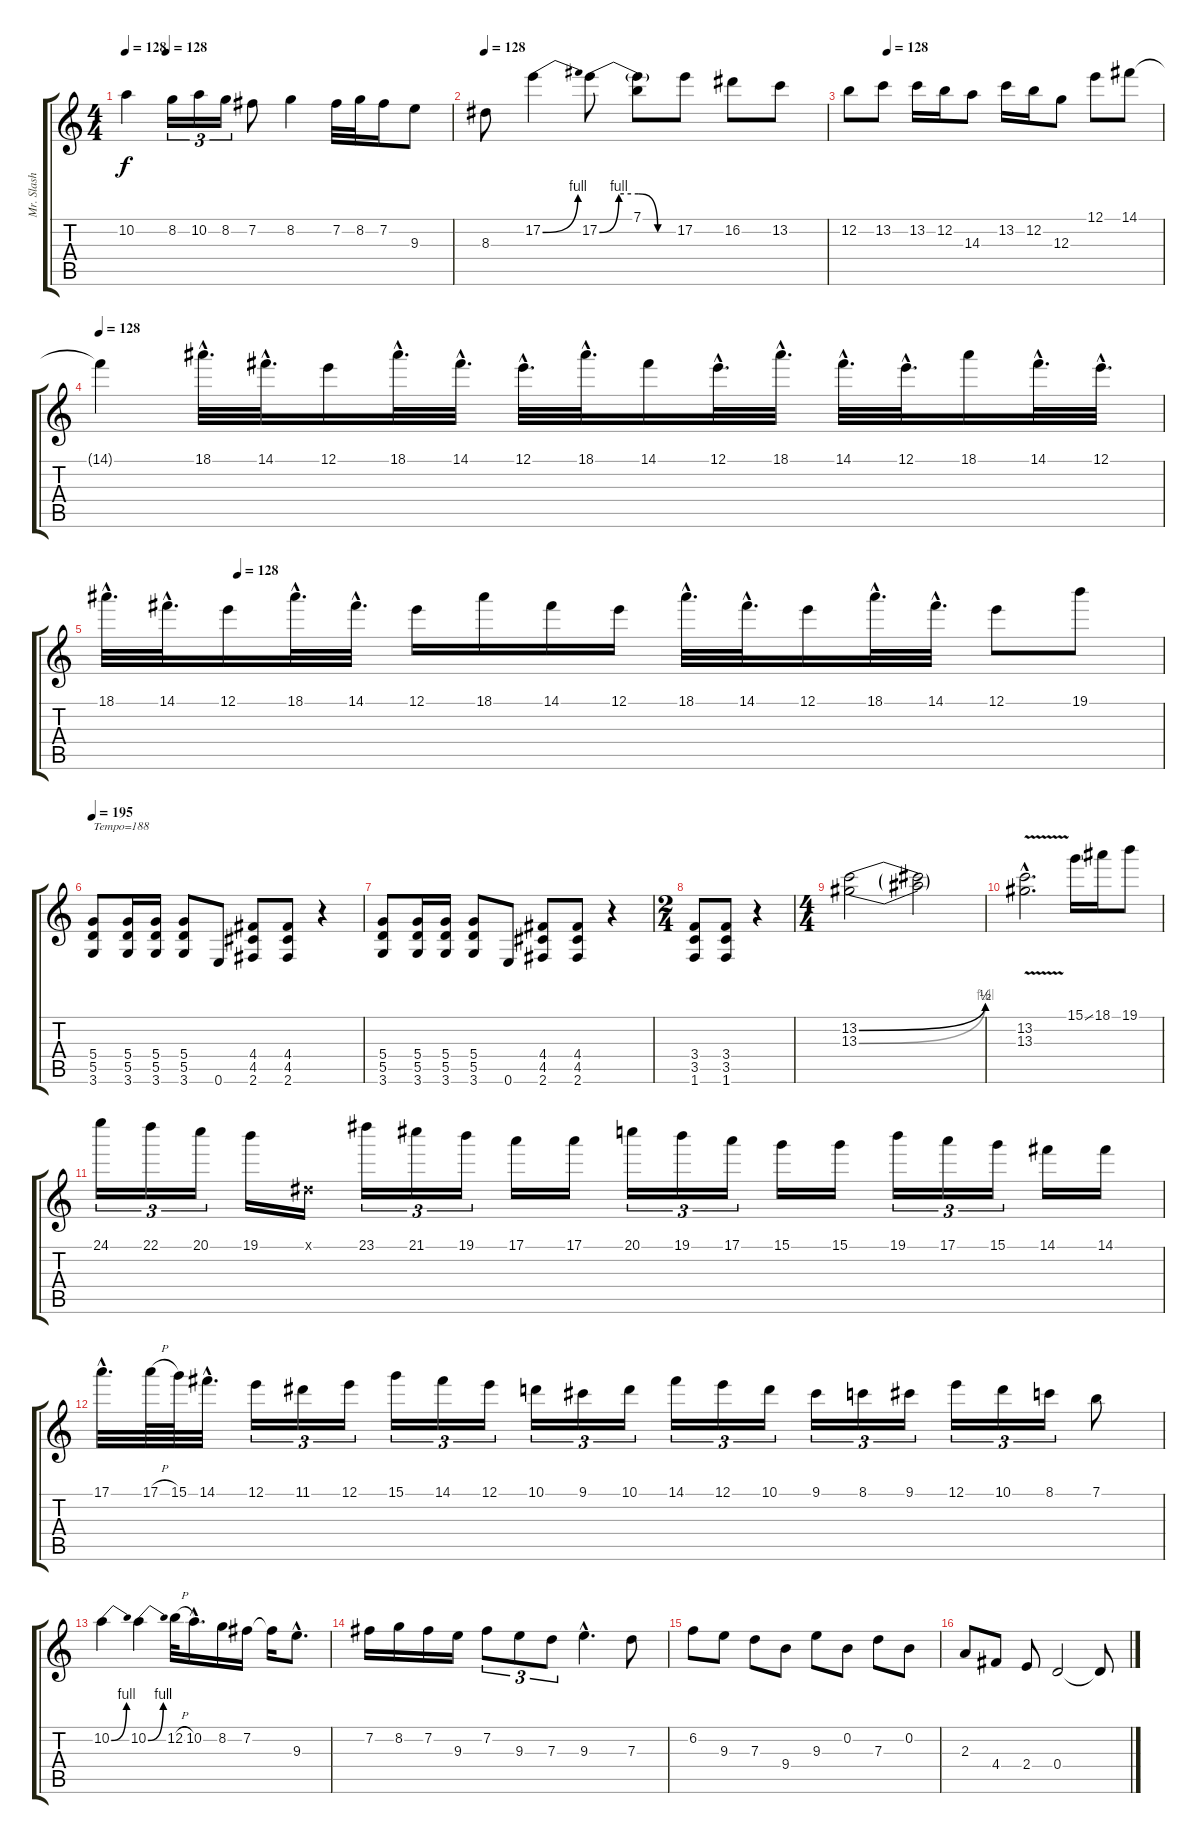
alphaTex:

\track ("Mr. Slash" "Mr. Slash") {instrument distortionguitar}
\staff {score tabs}
\tuning (E4 B3 G3 D3 A2 E2) {hide}
\ts (4 4)
\tempo 128
\tempo (128 0.125)
\clef g2
\ks c
10.2.4{dy f} 8.2.16{tu (3 2)} 10.2.16{tu (3 2)} 8.2.16{tu (3 2)} 7.2.8 8.2.4 7.2.32 8.2.32 7.2.16 9.3.8 |
\tempo 128
8.3.8 17.2{be (bend 0 0 60 4)}.4 17.2{be (custom 0 0 15 4 30 4 45 0 60 0)}.8 (7.1{t} 17.2{t}).8 17.2.8 16.2.8 13.2.8 |
\tempo (128 0.125)
12.2.8 13.2.8 13.2.16 12.2.16 14.3.8 13.2.16 12.2.16 12.3.8 12.1.8 14.1.8 |
\tempo 128
14.1{t}.4 18.1{hac}.32{d} 14.1{hac}.32{d} 12.1.16 18.1{hac}.32{d} 14.1{hac}.32{d} 12.1{hac}.32{d} 18.1{hac}.32{d} 14.1.16 12.1{hac}.32{d} 18.1{hac}.32{d} 14.1{hac}.32{d} 12.1{hac}.32{d} 18.1.16 14.1{hac}.32{d} 12.1{hac}.32{d} |
\tempo (128 0.125)
18.1{hac}.32{d} 14.1{hac}.32{d} 12.1.16 18.1{hac}.32{d} 14.1{hac}.32{d} 12.1.16 18.1.16 14.1.16 12.1.16 18.1{hac}.32{d} 14.1{hac}.32{d} 12.1.16 18.1{hac}.32{d} 14.1{hac}.32{d} 12.1.8 19.1.8 |
\tempo 195
(5.4 5.5 3.6).8{txt "Tempo=188"} (5.4 5.5 3.6).16 (5.4 5.5 3.6).16 (5.4 5.5 3.6).8 0.6.8 (4.4 4.5 2.6).8 (4.4 4.5 2.6).8 r.4 |
(5.4 5.5 3.6).8 (5.4 5.5 3.6).16 (5.4 5.5 3.6).16 (5.4 5.5 3.6).8 0.6.8 (4.4 4.5 2.6).8 (4.4 4.5 2.6).8 r.4 |
\ts (2 4)
(3.4 3.5 1.6).8 (3.4 3.5 1.6).8 r.4 |
\ts (4 4)
(13.2{be (bend 0 0 60 2)} 13.3{be (bend 0 0 60 4)}).2 (13.2{t} 13.3{t}).2 |
(13.2{v hac} 13.3{v hac}).2{d} 15.1{ss}.16 18.1.16 19.1.8 |
24.1.16{tu (3 2)} 22.1.16{tu (3 2)} 20.1.16{tu (3 2)} 19.1.16 -1.1{x}.16 23.1.16{tu (3 2)} 21.1.16{tu (3 2)} 19.1.16{tu (3 2)} 17.1.16 17.1.16 20.1.16{tu (3 2)} 19.1.16{tu (3 2)} 17.1.16{tu (3 2)} 15.1.16 15.1.16 19.1.16{tu (3 2)} 17.1.16{tu (3 2)} 15.1.16{tu (3 2)} 14.1.16 14.1.16 |
17.1{hac}.32{d} 17.1{h}.64 15.1.64 14.1{hac}.32{d} 12.1.16{tu (3 2)} 11.1.16{tu (3 2)} 12.1.16{tu (3 2)} 15.1.16{tu (3 2)} 14.1.16{tu (3 2)} 12.1.16{tu (3 2)} 10.1.16{tu (3 2)} 9.1.16{tu (3 2)} 10.1.16{tu (3 2)} 14.1.16{tu (3 2)} 12.1.16{tu (3 2)} 10.1.16{tu (3 2)} 9.1.16{tu (3 2)} 8.1.16{tu (3 2)} 9.1.16{tu (3 2)} 12.1.16{tu (3 2)} 10.1.16{tu (3 2)} 8.1.16{tu (3 2)} 7.1.8 |
10.2{be (bend 0 0 60 4)}.4 10.2{be (bend 0 0 60 4)}.4 12.2{h}.32 10.2{hac}.16{d} 8.2.16 7.2.16 7.2{t}.16 9.3{hac}.8{d} |
7.2.16 8.2.16 7.2.16 9.3.16 7.2.8{tu (3 2)} 9.3.8{tu (3 2)} 7.3.8{tu (3 2)} 9.3{hac}.4{d} 7.3.8 |
6.2.8 9.3.8 7.3.8 9.4.8 9.3.8 0.2.8 7.3.8 0.2.8 |
2.3.8 4.4.8 2.4.8 0.4.2 0.4{t}.8
